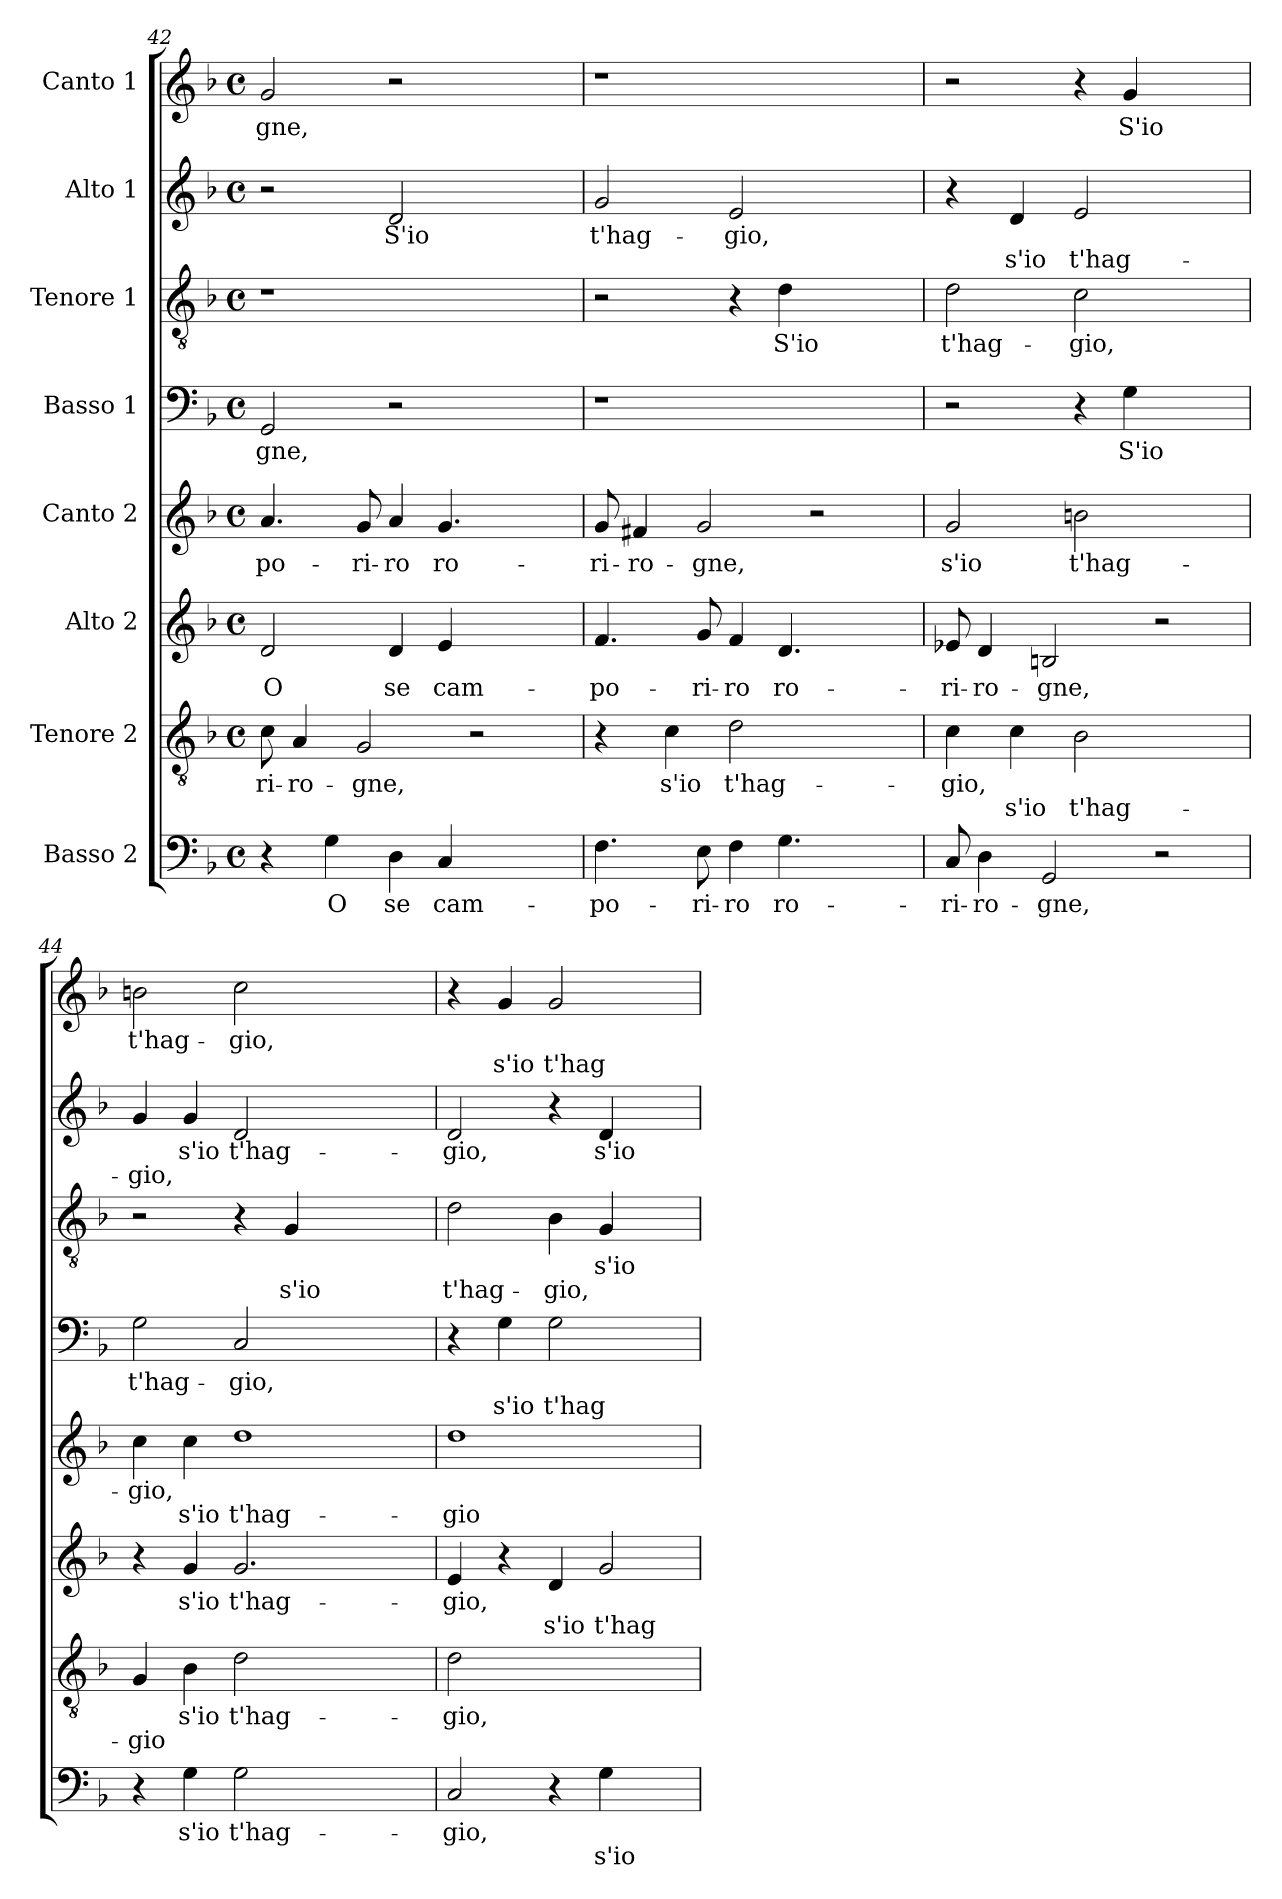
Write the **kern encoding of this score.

**kern	**text	**text	**kern	**text	**text	**kern	**text	**text	**kern	**text	**text	**kern	**text	**text	**kern	**text	**text	**kern	**text	**text	**kern	**text	**text
*part8	*part8	*part8	*part7	*part7	*part7	*part6	*part6	*part6	*part5	*part5	*part5	*part4	*part4	*part4	*part3	*part3	*part3	*part2	*part2	*part2	*part1	*part1	*part1
*staff8	*staff8	*staff8	*staff7	*staff7	*staff7	*staff6	*staff6	*staff6	*staff5	*staff5	*staff5	*staff4	*staff4	*staff4	*staff3	*staff3	*staff3	*staff2	*staff2	*staff2	*staff1	*staff1	*staff1
*I"Basso 2	*	*	*I"Tenore 2	*	*	*I"Alto 2	*	*	*I"Canto 2	*	*	*I"Basso 1	*	*	*I"Tenore 1	*	*	*I"Alto 1	*	*	*I"Canto 1	*	*
!!LO:LB:g=z
*clefF4	*	*	*clefGv2	*	*	*clefG2	*	*	*clefG2	*	*	*clefF4	*	*	*clefGv2	*	*	*clefG2	*	*	*clefG2	*	*
*k[b-]	*	*	*k[b-]	*	*	*k[b-]	*	*	*k[b-]	*	*	*k[b-]	*	*	*k[b-]	*	*	*k[b-]	*	*	*k[b-]	*	*
*F:	*	*	*F:	*	*	*F:	*	*	*F:	*	*	*F:	*	*	*F:	*	*	*F:	*	*	*F:	*	*
*M4/4	*	*	*M4/4	*	*	*M4/4	*	*	*M4/4	*	*	*M4/4	*	*	*M4/4	*	*	*M4/4	*	*	*M4/4	*	*
*met(c)	*	*	*met(c)	*	*	*met(c)	*	*	*met(c)	*	*	*met(c)	*	*	*met(c)	*	*	*met(c)	*	*	*met(c)	*	*
=42	=42	=42	=42	=42	=42	=42	=42	=42	=42	=42	=42	=42	=42	=42	=42	=42	=42	=42	=42	=42	=42	=42	=42
!	!	!	!	!LO:LY:b	!	!	!LO:LY:b	!	!	!LO:LY:b	!	!	!LO:LY:b	!	!	!	!	!	!	!	!	!LO:LY:b	!
4r	.	.	8c	-ri-	.	2d	O	.	4.a	-po-	.	2GG	-gne,	.	1r	.	.	2r	.	.	2g	-gne,	.
!	!	!	!	!LO:LY:b	!	!	!	!	!	!	!	!	!	!	!	!	!	!	!	!	!	!	!
.	.	.	4A	-ro-	.	.	.	.	.	.	.	.	.	.	.	.	.	.	.	.	.	.	.
!	!LO:LY:b	!	!	!	!	!	!	!	!	!	!	!	!	!	!	!	!	!	!	!	!	!	!
4G	O	.	.	.	.	.	.	.	.	.	.	.	.	.	.	.	.	.	.	.	.	.	.
!	!	!	!	!LO:LY:b	!	!	!	!	!	!LO:LY:b	!	!	!	!	!	!	!	!	!	!	!	!	!
.	.	.	2G	-gne,	.	.	.	.	8g	-ri-	.	.	.	.	.	.	.	.	.	.	.	.	.
!	!LO:LY:b	!	!	!	!	!	!LO:LY:b	!	!	!LO:LY:b	!	!	!	!	!	!	!	!	!LO:LY:b	!	!	!	!
4D	se	.	.	.	.	4d	se	.	4a	-ro	.	2r	.	.	.	.	.	2d	S'io	.	2r	.	.
!	!LO:LY:b	!	!	!	!	!	!LO:LY:b	!	!	!LO:LY:b	!	!	!	!	!	!	!	!	!	!	!	!	!
4C	cam-	.	.	.	.	4e	cam-	.	4.g	ro-	.	.	.	.	.	.	.	.	.	.	.	.	.
.	.	.	2r	.	.	.	.	.	.	.	.	.	.	.	.	.	.	.	.	.	.	.	.
4.ryy	.	.	.	.	.	4.ryy	.	.	.	.	.	4.ryy	.	.	4.ryy	.	.	4.ryy	.	.	4.ryy	.	.
.	.	.	.	.	.	.	.	.	4ryy	.	.	.	.	.	.	.	.	.	.	.	.	.	.
=43	=43	=43	=43	=43	=43	=43	=43	=43	=43	=43	=43	=43	=43	=43	=43	=43	=43	=43	=43	=43	=43	=43	=43
!	!LO:LY:b	!	!	!	!	!	!LO:LY:b	!	!	!LO:LY:b	!	!	!	!	!	!	!	!	!LO:LY:b	!	!	!	!
4.F	-po-	.	4r	.	.	4.f	-po-	.	8g	-ri-	.	1r	.	.	2r	.	.	2g	t'hag-	.	1r	.	.
!	!	!	!	!	!	!	!	!	!	!LO:LY:b	!	!	!	!	!	!	!	!	!	!	!	!	!
.	.	.	.	.	.	.	.	.	4f#X	-ro-	.	.	.	.	.	.	.	.	.	.	.	.	.
!	!	!	!	!LO:LY:b	!	!	!	!	!	!	!	!	!	!	!	!	!	!	!	!	!	!	!
.	.	.	4c	s'io	.	.	.	.	.	.	.	.	.	.	.	.	.	.	.	.	.	.	.
!	!LO:LY:b	!	!	!	!	!	!LO:LY:b	!	!	!LO:LY:b	!	!	!	!	!	!	!	!	!	!	!	!	!
8E	-ri-	.	.	.	.	8g	-ri-	.	2g	-gne,	.	.	.	.	.	.	.	.	.	.	.	.	.
!	!LO:LY:b	!	!	!LO:LY:b	!	!	!LO:LY:b	!	!	!	!	!	!	!	!	!	!	!	!LO:LY:b	!	!	!	!
4F	-ro	.	2d	t'hag-	.	4f	-ro	.	.	.	.	.	.	.	4r	.	.	2e	-gio,	.	.	.	.
!	!LO:LY:b	!	!	!	!	!	!LO:LY:b	!	!	!	!	!	!	!	!	!LO:LY:b	!	!	!	!	!	!	!
4.G	ro-	.	.	.	.	4.d	ro-	.	.	.	.	.	.	.	4d	S'io	.	.	.	.	.	.	.
.	.	.	.	.	.	.	.	.	2r	.	.	.	.	.	.	.	.	.	.	.	.	.	.
.	.	.	4.ryy	.	.	.	.	.	.	.	.	4.ryy	.	.	4.ryy	.	.	4.ryy	.	.	4.ryy	.	.
4ryy	.	.	.	.	.	4ryy	.	.	.	.	.	.	.	.	.	.	.	.	.	.	.	.	.
=43A	=43A	=43A	=43A	=43A	=43A	=43A	=43A	=43A	=43A	=43A	=43A	=43A	=43A	=43A	=43A	=43A	=43A	=43A	=43A	=43A	=43A	=43A	=43A
!	!LO:LY:b	!	!	!LO:LY:b	!	!	!LO:LY:b	!	!	!LO:LY:b	!	!	!	!	!	!LO:LY:b	!	!	!	!	!	!	!
8C	-ri-	.	4c	-gio,	.	8e-X	-ri-	.	2g	s'io	.	2r	.	.	2d	t'hag-	.	4r	.	.	2r	.	.
!	!LO:LY:b	!	!	!	!	!	!LO:LY:b	!	!	!	!	!	!	!	!	!	!	!	!	!	!	!	!
4D	-ro-	.	.	.	.	4d	-ro-	.	.	.	.	.	.	.	.	.	.	.	.	.	.	.	.
!	!	!	!	!	!LO:LY:b	!	!	!	!	!	!	!	!	!	!	!	!	!	!	!LO:LY:b	!	!	!
.	.	.	4c	.	s'io	.	.	.	.	.	.	.	.	.	.	.	.	4d	.	s'io	.	.	.
!	!LO:LY:b	!	!	!	!	!	!LO:LY:b	!	!	!	!	!	!	!	!	!	!	!	!	!	!	!	!
2GG	-gne,	.	.	.	.	2Bn	-gne,	.	.	.	.	.	.	.	.	.	.	.	.	.	.	.	.
!	!	!	!	!	!LO:LY:b	!	!	!	!	!LO:LY:b	!	!	!	!	!	!LO:LY:b	!	!	!	!LO:LY:b	!	!	!
.	.	.	2B-	.	t'hag-	.	.	.	2bn	t'hag-	.	4r	.	.	2c	-gio,	.	2e	.	t'hag-	4r	.	.
!	!	!	!	!	!	!	!	!	!	!	!	!	!LO:LY:b	!	!	!	!	!	!	!	!	!LO:LY:b	!
.	.	.	.	.	.	.	.	.	.	.	.	4G	S'io	.	.	.	.	.	.	.	4g	S'io	.
2r	.	.	.	.	.	2r	.	.	.	.	.	.	.	.	.	.	.	.	.	.	.	.	.
.	.	.	4.ryy	.	.	.	.	.	4.ryy	.	.	4.ryy	.	.	4.ryy	.	.	4.ryy	.	.	4.ryy	.	.
=44A	=44A	=44A	=44A	=44A	=44A	=44A	=44A	=44A	=44A	=44A	=44A	=44A	=44A	=44A	=44A	=44A	=44A	=44A	=44A	=44A	=44A	=44A	=44A
!	!	!	!	!	!LO:LY:b	!	!	!	!	!LO:LY:b	!	!	!LO:LY:b	!	!	!	!	!	!	!LO:LY:b	!	!LO:LY:b	!
4r	.	.	4G	.	-gio	4r	.	.	4cc	-gio,	.	2G	t'hag-	.	2r	.	.	4g	.	-gio,	2bn	t'hag-	.
!	!LO:LY:b	!	!	!LO:LY:b	!	!	!LO:LY:b	!	!	!	!LO:LY:b	!	!	!	!	!	!	!	!LO:LY:b	!	!	!	!
4G	s'io	.	4B-	s'io	.	4g	s'io	.	4cc	.	s'io	.	.	.	.	.	.	4g	s'io	.	.	.	.
!	!LO:LY:b	!	!	!LO:LY:b	!	!	!LO:LY:b	!	!	!	!LO:LY:b	!	!LO:LY:b	!	!	!	!	!	!LO:LY:b	!	!	!LO:LY:b	!
2G	t'hag-	.	2d	t'hag-	.	2.g	t'hag-	.	1dd	.	t'hag-	2C	-gio,	.	4r	.	.	2d	t'hag-	.	2cc	-gio,	.
!	!	!	!	!	!	!	!	!	!	!	!	!	!	!	!	!	!LO:LY:b	!	!	!	!	!	!
.	.	.	.	.	.	.	.	.	.	.	.	.	.	.	4G	.	s'io	.	.	.	.	.	.
2ryy	.	.	2ryy	.	.	.	.	.	.	.	.	2ryy	.	.	2ryy	.	.	2ryy	.	.	2ryy	.	.
.	.	.	.	.	.	4ryy	.	.	.	.	.	.	.	.	.	.	.	.	.	.	.	.	.
=45A	=45A	=45A	=45A	=45A	=45A	=45A	=45A	=45A	=45A	=45A	=45A	=45A	=45A	=45A	=45A	=45A	=45A	=45A	=45A	=45A	=45A	=45A	=45A
!	!LO:LY:b	!	!	!LO:LY:b	!	!	!LO:LY:b	!	!	!	!LO:LY:b	!	!	!	!	!	!LO:LY:b	!	!LO:LY:b	!	!	!	!
2C	-gio,	.	2d	-gio,	.	4e	-gio,	.	1dd	.	-gio	4r	.	.	2d	.	t'hag-	2d	-gio,	.	4r	.	.
!	!	!	!	!	!	!	!	!	!	!	!	!	!	!LO:LY:b	!	!	!	!	!	!	!	!	!LO:LY:b
.	.	.	.	.	.	4r	.	.	.	.	.	4G	.	s'io	.	.	.	.	.	.	4g	.	s'io
!	!	!	!	!	!	!	!	!LO:LY:b	!	!	!	!	!	!LO:LY:b	!	!	!LO:LY:b	!	!	!	!	!	!LO:LY:b
4r	.	.	2.ryy	.	.	4d	.	s'io	.	.	.	2G	.	t'hag-	4B-	.	-gio,	4r	.	.	2g	.	t'hag-
!	!	!LO:LY:b	!	!	!	!	!	!LO:LY:b	!	!	!	!	!	!	!	!LO:LY:b	!	!	!LO:LY:b	!	!	!	!
4G	.	s'io	.	.	.	2g	.	t'hag-	.	.	.	.	.	.	4G	s'io	.	4d	s'io	.	.	.	.
4ryy	.	.	.	.	.	.	.	.	4ryy	.	.	4ryy	.	.	4ryy	.	.	4ryy	.	.	4ryy	.	.
=	=	=	=	=	=	=	=	=	=	=	=	=	=	=	=	=	=	=	=	=	=	=	=
*-	*-	*-	*-	*-	*-	*-	*-	*-	*-	*-	*-	*-	*-	*-	*-	*-	*-	*-	*-	*-	*-	*-	*-
